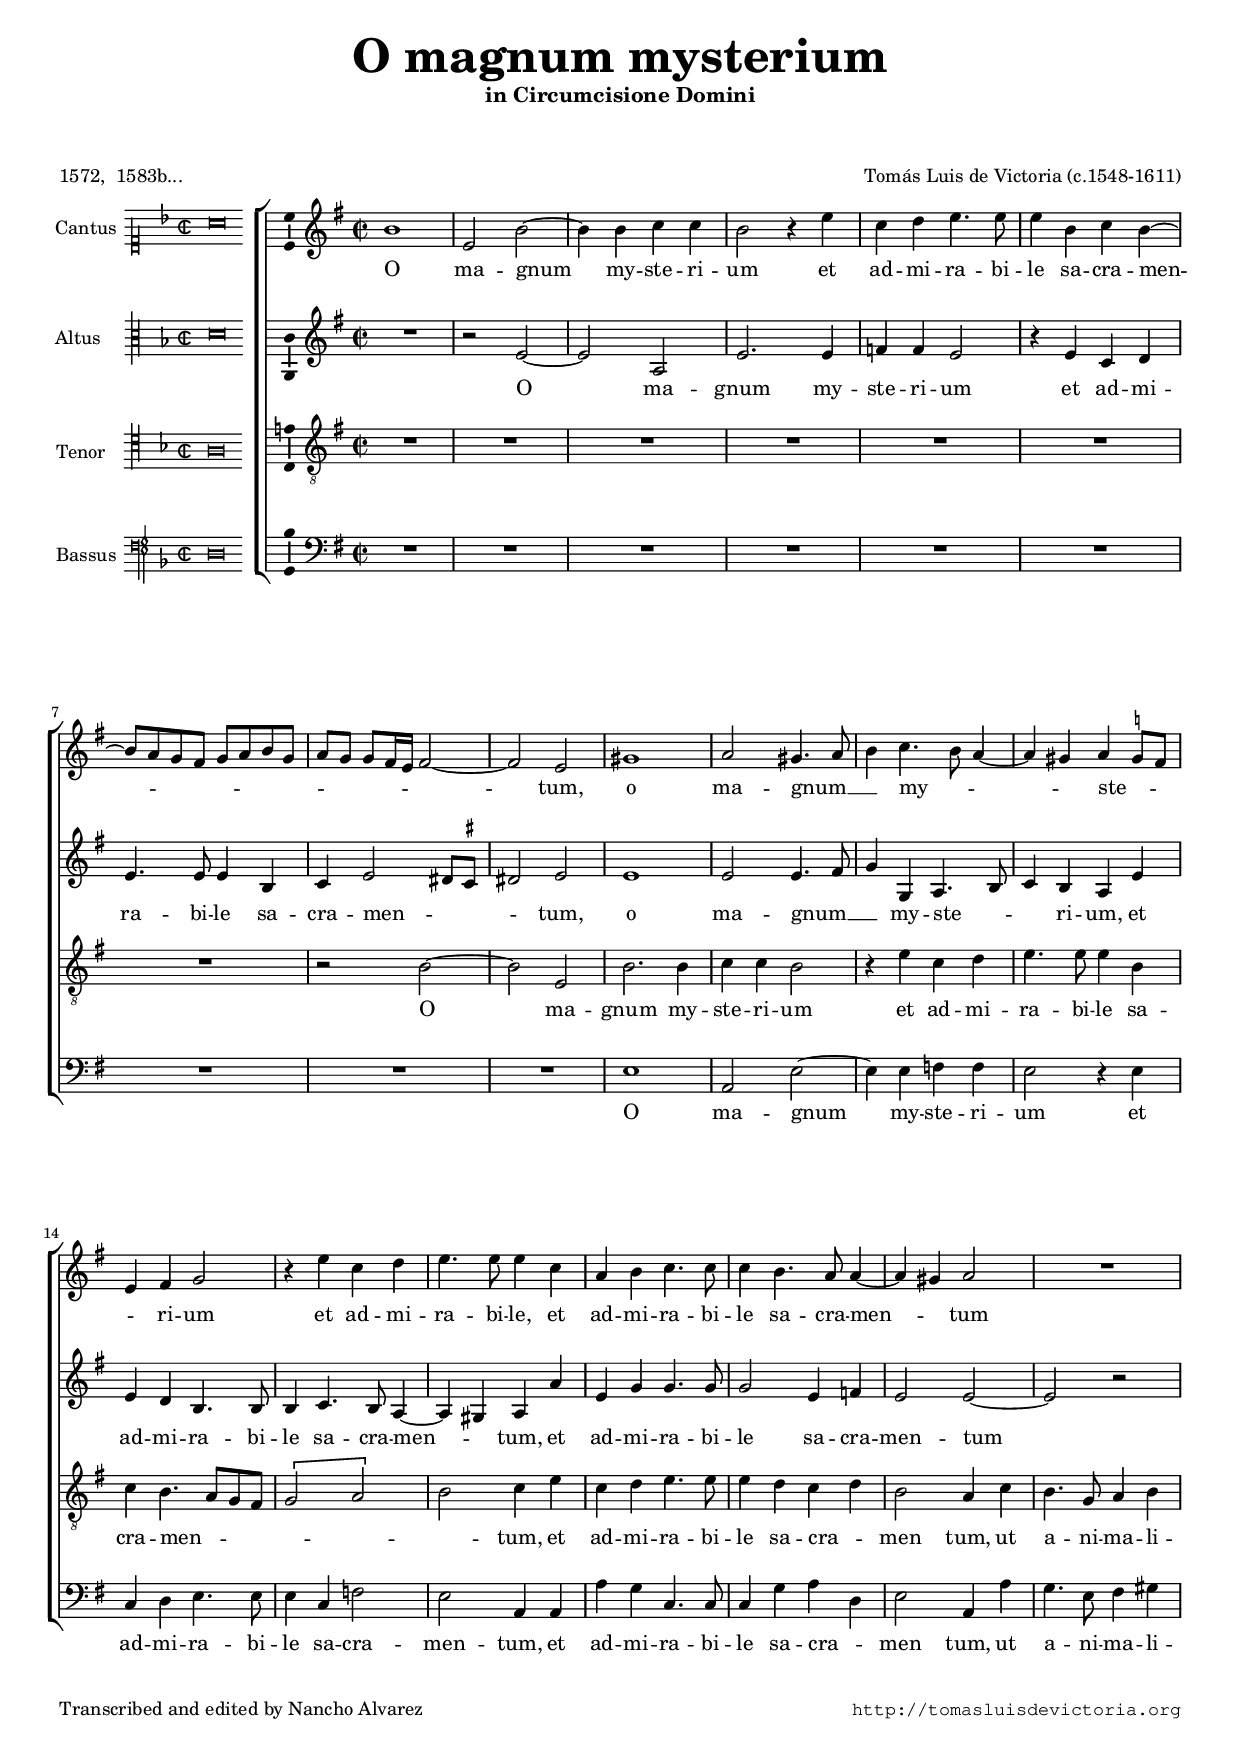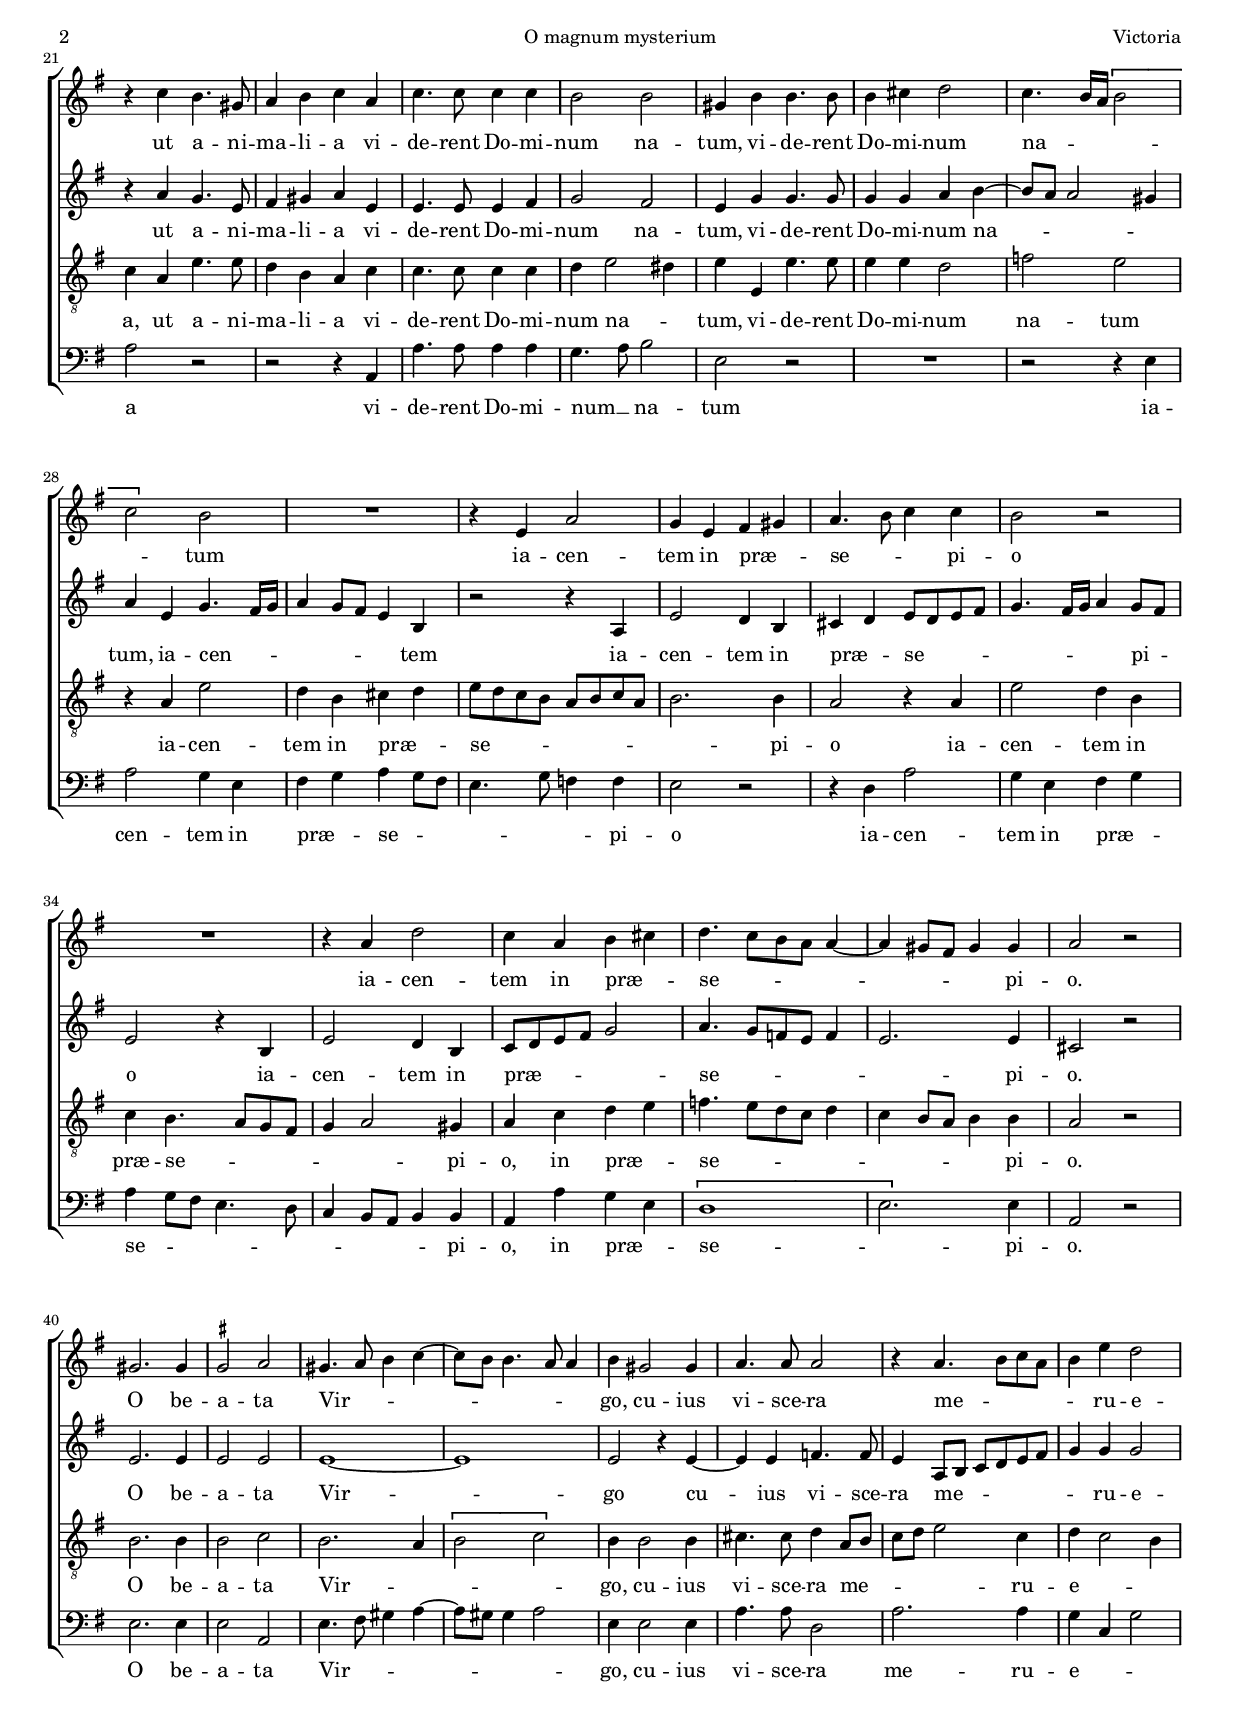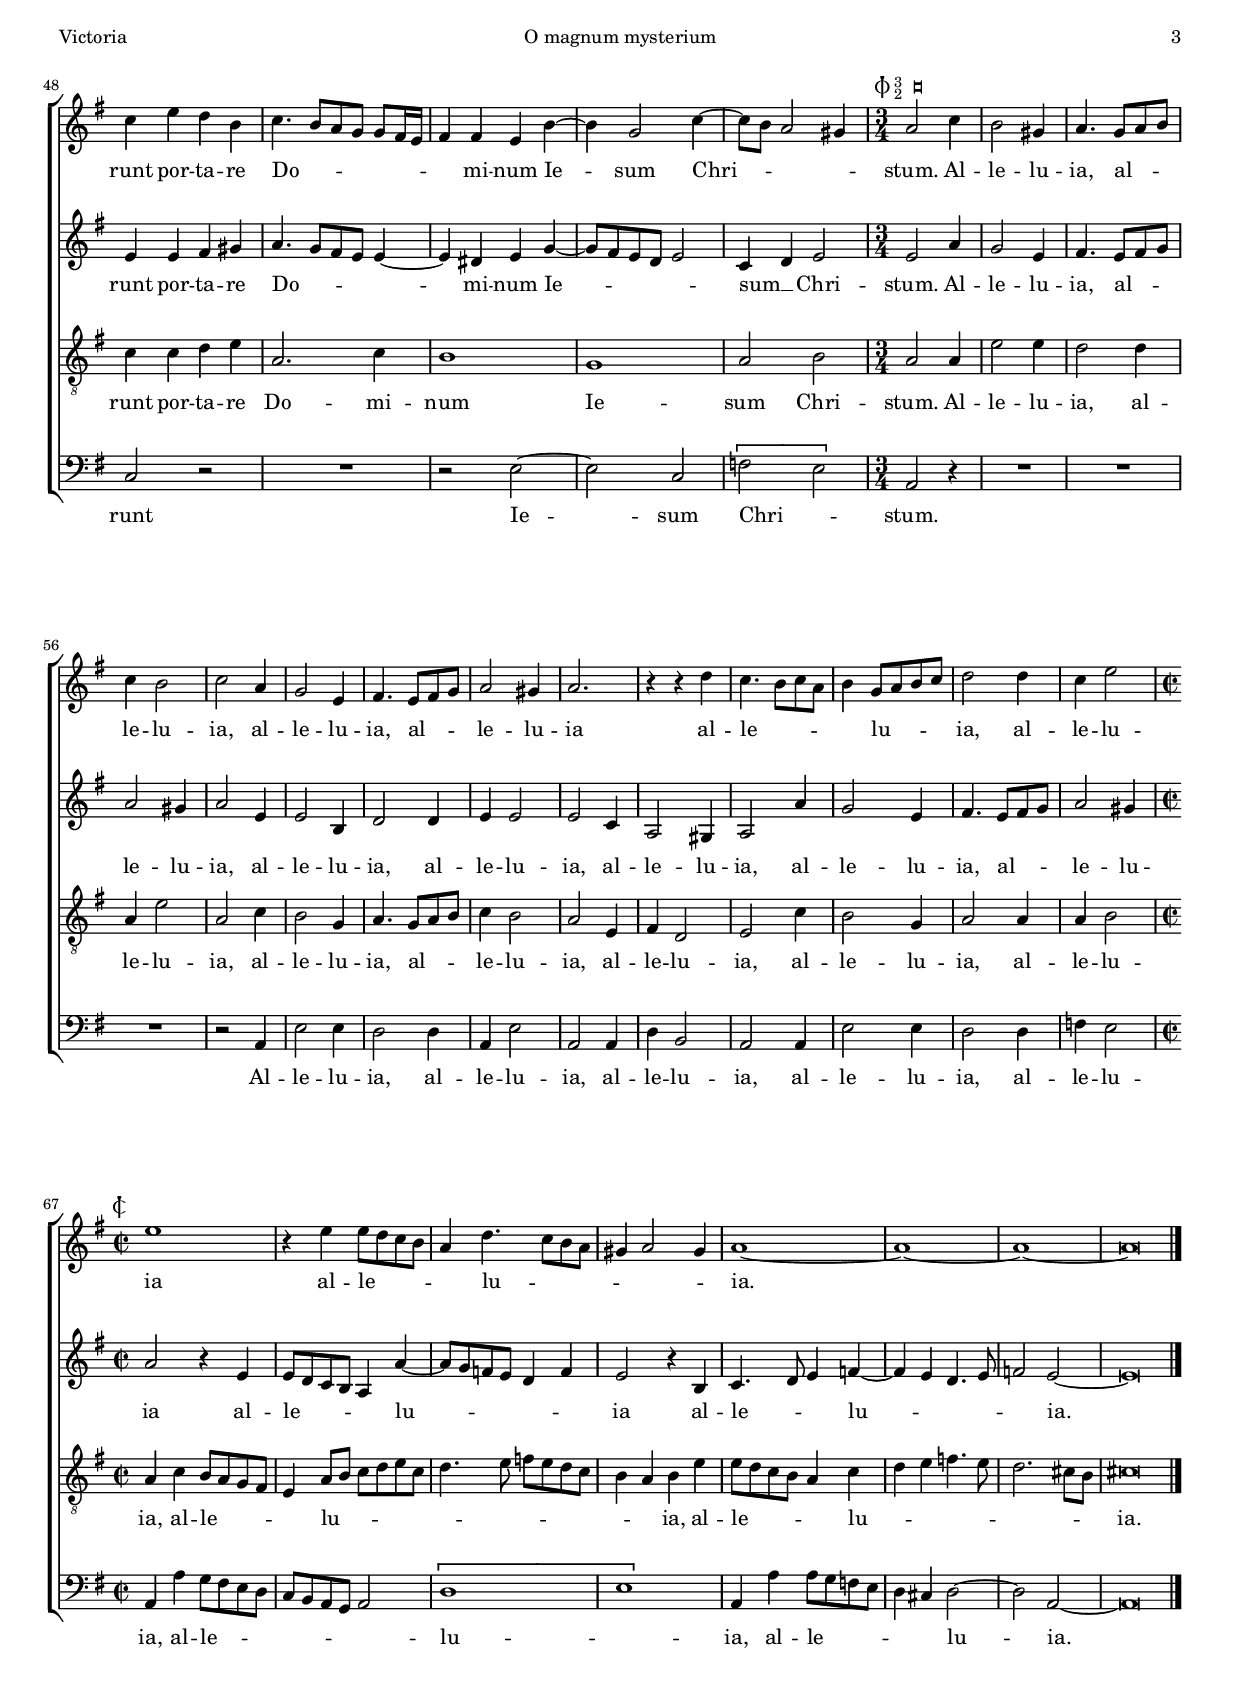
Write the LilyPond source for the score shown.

\version "2.22.0"

#(set-default-paper-size "a4")
#(set-global-staff-size 16.2)
#(ly:set-option 'point-and-click #f)
%mobile -s15.5 -i3.4

italicas=\override LyricText.font-shape = #'italic
rectas=\override LyricText.font-shape = #'upright
ss=\once \set suggestAccidentals = ##t
incipitwidth = 20

htitle="O magnum mysterium"
hcomposer="Victoria"

\header {
	title=\markup{\fontsize #4 "O magnum mysterium"}
	subtitle="in Circumcisione Domini"
	subsubtitle=\markup{\null \vspace #2 }
	composer="Tomás Luis de Victoria (c.1548-1611)"
        pdfauthor=\composer
	%opus="(-)"
	%poet="1572,  1583b,  1589a,  1589b,  1603"
	poet="1572,  1583b..."
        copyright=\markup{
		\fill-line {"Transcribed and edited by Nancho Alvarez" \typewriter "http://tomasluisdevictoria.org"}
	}
%	tagline=""
}


global =  {\time  2/2 \key d \minor  \skip 1*39 \break  
			\skip 1*13  \time 3/4 \skip 4*42 
			\time 2/2  \skip 1*8  \bar "|."}

cantus = {
	a'1 |
	d'2 a' ~ |
	a'4 a' bes' bes' |
	a'2 r4 d'' |
%5
	bes' c'' d''4. d''8 |
	d''4 a' bes' a' ~ |
	a'8 g' f' e' f' g' a' f' |
	 g'[ f']  f'[ e'16 d'] e'2 ~ |
	e' d' |
%10
	fis'1 |
	g'2 fis'4. g'8 |
	a'4 bes'4. a'8 g'4 ~ |
	g' fis' g' \ss f'8 e' |
	d'4 e' f'2 |
%15
	r4 d'' bes' c'' |
	d''4. d''8 d''4 bes' |
	g' a' bes'4. bes'8 |
	bes'4 a'4. g'8 g'4 ~ |
	g' fis' g'2 |
%20
	R1 |
	r4 bes' a'4. fis'8 |
	g'4 a' bes' g' |
	bes'4. bes'8 bes'4 bes' |
	a'2 a' |
%25
	fis'4 a' a'4. a'8 |
	a'4 b' c''2 |
	bes'4. a'16 g' \[a'2 |
	bes'\] a' |
	R1 |
%30
	r4 d' g'2 |
	f'4 d' e' fis' |
	g'4. a'8 bes'4 bes' |
	a'2 r |
	R1 |
%35
	r4 g' c''2 |
	bes'4 g' a' b' |
	c''4.  bes'8[ a' g'] g'4 ~ |
	g' fis'8 e' fis'4 fis' |
	g'2 r |
%40
	fis'2. fis'4 |
	\ss fis'2 g' |
	fis'4. g'8 a'4 bes' ~ |
	bes'8 a' a'4. g'8 g'4 |
	a' fis'2 fis'4 |
%45
	g'4. g'8 g'2 |
	r4 g'4. a'8 bes' g' |
	a'4 d'' c''2 |
	bes'4 d'' c'' a' |
	bes'4.  a'8[ g' f']  f'[ e'16 d'] |
%50
	e'4 e' d' a' ~ |
	a' f'2 bes'4 ~ |
	bes'8 a' g'2 fis'4 |
	\once \override TextScript.X-offset = #-3.7
        \once \override TextScript.padding = #1
        s4*0^\markup{\musicglyph "timesig.mensural34" \smaller \smaller \column { 3 \raise #1 2} \hspace #.7 \musicglyph "noteheads.sM1mensural" }
	g'2 bes'4 |
	a'2 fis'4 |
%55
	g'4.  f'8[ g' a'] |
	bes'4 a'2 |
	bes' g'4 |
	f'2 d'4 |
	e'4.  d'8[ e' f'] |
%60
	g'2 fis'4 |
	g'2. |
	r4 r c'' |
	bes'4.  a'8[ bes' g'] |
	a'4 f'8 g' a' bes' |
%65
	c''2 c''4 |
	bes' d''2 |
	\once \override TextScript.X-offset = #-3.8
        \once \override TextScript.padding = #1
        s4*0^\markup{\raise #.5 \musicglyph "timesig.mensural22"}
	d''1 |
	r4 d'' d''8 c'' bes' a' |
	g'4 c''4. bes'8 a' g' |
%70
	fis'4 g'2 fis'4 |
	g'1 ~ |
	g' ~ |
	g' ~ |
	g'\breve*1/2
}



altus ={
	R1 |
	r2 d' ~ |
	d' g |
	d'2. d'4 |
%5
	ees' ees' d'2 |
	r4 d' bes c' |
	d'4. d'8 d'4 a |
	bes d'2 cis'8 \ss b |
	cis'2 d' |
%10
	d'1 |
	d'2 d'4. e'8 |
	f'4 f g4. a8 |
	bes4 a g d' |
	d' c' a4. a8 |
%15
	a4 bes4. a8 g4 ~ |
	g fis g g' |
	d' f' f'4. f'8 |
	f'2 d'4 ees' |
	d'2 d' ~ |
%20
	d' r |
	r4 g' f'4. d'8 |
	e'4 fis' g' d' |
	d'4. d'8 d'4 e' |
	f'2 e' |
%25
	d'4 f' f'4. f'8 | %! fis en 1572
	f'4 f' g' a' ~ | 
	a'8 g' g'2 fis'4 |
	g' d' f'4. e'16 f' |
	g'4 f'8 e' d'4 a |
%30
	r2 r4 g |
	d'2 c'4 a |
	b c' d'8 c' d' e' |
	f'4. e'16 f' g'4 f'8 e' |
	d'2 r4 a |
%35
	d'2 c'4 a |
	bes8 c' d' e' f'2 |
	g'4.  f'8[ ees' d'] ees'4 |
	d'2. d'4 |
	b2 r |
%40
	d'2. d'4 |
	d'2 d' |
	d'1 ~ |
	d' |
	d'2 r4 d' ~ |
%45
	d' d' ees'4. ees'8 |
	d'4 g8 a bes c' d' e' |
	f'4 f' f'2 |
	d'4 d' e' fis' |
	g'4.  f'8[ e' d'] d'4 ~ |
%50
	d' cis' d' f' ~ |
	f'8 e' d' c' d'2 |
	bes4 c' d'2 |
	d' g'4 |
	f'2 d'4 |
%55
	e'4.  d'8[ e' f'] |
	g'2 fis'4 |
	g'2 d'4 |
	d'2 a4 |
	c'2 c'4 |
%60
	d' d'2 |
	d' bes4 |
	g2 fis4 |
	g2 g'4 |
	f'2 d'4 |
%65
	e'4.  d'8[ e' f'] |
	g'2 fis'4 |
	g'2 r4 d' |
	d'8 c' bes a g4 g' ~ |
	g'8 f' ees' d' c'4 ees' |
%70
	d'2 r4 a |
	bes4. c'8 d'4 ees' ~ |
	ees' d' c'4. d'8 |
	ees'2 d' ~ |
	d'\breve*1/2
}



tenor = {
	R1 |
	R |
	R |
	R |
%5
	R |
	R |
	R |
	r2 a ~ |
	a d |
%10
	a2. a4 |
	bes bes a2 |
	r4 d' bes c' |
	d'4. d'8 d'4 a |
	bes a4. g8 f e |
%15
	\[f2 g\] |
	a bes4 d' |
	bes c' d'4. d'8 |
	d'4 c' bes c' |
	a2 g4 bes |
%20
	a4. f8 g4 a | %! fis en 1572
	bes g d'4. d'8 |
	c'4 a g bes |
	bes4. bes8 bes4 bes |
	c' d'2 cis'4 |
%25
	d' d d'4. d'8 |
	d'4 d' c'2 |
	ees' d' |
	r4 g d'2 |
	c'4 a b c' |
%30
	d'8 c' bes a g a bes g |
	a2. a4 |
	g2 r4 g |
	d'2 c'4 a |
	bes a4. g8 f e |
%35
	f4 g2 fis4 |
	g bes c' d' |
	ees'4.  d'8[ c' bes] c'4 |
	bes a8 g a4 a |
	g2 r |
%40
	a2. a4 |
	a2 bes |
	a2. g4 |
	\[a2 bes\] |
	a4 a2 a4 |
%45
	b4. b8 c'4 g8 a |
	bes c' d'2 bes4 |
	c' bes2 a4 |
	bes bes c' d' |
	g2. bes4 |
%50
	a1 |
	f |
	g2 a |
	\time 3/4 g g4 |
	d'2 d'4 |
%55
	c'2 c'4 |
	g d'2 |
	g bes4 |
	a2 f4 |
	g4. f8 g a |
%60
	bes4 a2 |
	g d4 |
	e c2 |
	d bes4 |
	a2 f4 |
%65
	g2 g4 |
	g a2 |
	\time 4/4 g4 bes a8 g f e |
	d4 g8 a bes c' d' bes |
	c'4. d'8 ees' d' c' bes |
%70
	a4 g a d' |
	d'8 c' bes a g4 bes |
	c' d' ees'4. d'8 |
	c'2. b8 a |
	b\breve*1/2
}



bassus = {
	R1 |
	R |
	R |
	R |
%5
	R |
	R |
	R |
	R |
	R |
%10
	d |
	g,2 d ~ |
	d4 d ees ees |
	d2 r4 d |
	bes, c d4. d8 |
%15
	d4 bes, ees2 |
	d g,4 g, |
	g f bes,4. bes,8 |
	bes,4 f g c |
	d2 g,4 g |
%20
	f4. d8 e4 fis |
	g2 r |
	r r4 g, |
	g4. g8 g4 g |
	f4. g8 a2 |
%25
	d r |
	R1 |
	r2 r4 d |
	g2 f4 d |
	e f g f8 e |
%30
	d4. f8 ees4 ees |
	d2 r |
	r4 c g2 |
	f4 d e f |
	g f8 e d4. c8 |
%35
	bes,4 a,8 g, a,4 a, |
	g, g f d |
	\[c1 |
	d2.\] d4 |
	g,2 r |
%40
	d2. d4 |
	d2 g, |
	d4. e8 fis4 g ~ |
	g8 fis fis4 g2 |
	d4 d2 d4 |
%45
	g4. g8 c2 |
	g2. g4 |
	f bes, f2 |
	bes, r |
	R1 |
%50
	r2 d ~ |
	d bes, |
	\[ees d\] |
	g, r4 |
	R2.  |
%55
	R2.  |
	R2.  |
	r2 g,4 |
	d2 d4 |
	c2 c4 |
%60
	g, d2 |
	g, g,4 |
	c a,2 |
	g, g,4 |
	d2 d4 |
%65
	c2 c4 |
	ees d2 |
	g,4 g f8 e d c |
	bes, a, g, f, g,2 |
	\[c1 |
%70
	d\] |
	g,4 g g8 f ees d |
	c4 b, c2 ~ |
	c g, ~ |
	g,\breve*1/2
}




textocantus=\lyricmode {
O ma -- gnum my -- ste -- ri -- um
et ad -- mi -- ra -- bi -- le sa -- cra -- men -- _ _ _ _ _ _ _ _ _ _ _ _ _ tum,
o ma -- gnum __ _ _ my -- _ _ _ ste -- _ _ _ ri -- um
et ad -- mi -- ra -- bi -- le,
et ad -- mi -- ra -- bi -- le sa -- cra -- men -- _ tum
ut a -- ni -- ma -- li -- a vi -- de -- rent Do -- mi -- num na -- tum,
vi -- de -- rent Do -- mi -- num na -- _ _ _ _ tum
ia -- cen -- tem in præ -- _ se -- _ _ pi -- o
ia -- cen -- tem in præ -- _ se -- _ _ _ _ _ _ _ pi -- o.
O be -- a -- ta Vir -- _ _ _ _ _ _ _ go,
cu -- ius vi -- sce -- ra 
me -- _ _ _ _ ru -- e -- runt
por -- ta -- re Do -- _ _ _ _ _ _ _ mi -- num Ie -- sum Chri -- _ _ _ stum.
Al -- le -- lu -- ia, 
al -- _ _ le -- lu -- ia,
al -- le -- lu -- ia,
al -- _ _ le -- lu -- ia
al -- le -- _ _ _ _ lu -- _ _ _ ia,
al -- le -- lu -- ia
al -- le -- _ _ _ _ lu -- _ _ _ _ _ _ ia.  

}


textoaltus=\lyricmode {
O ma -- gnum  my -- ste -- ri -- um
et ad -- mi -- ra -- bi -- le sa -- cra -- men -- _ _ _ tum,
o ma -- gnum __ _ _ my -- ste -- _ _ ri -- um,
et ad -- mi -- ra -- bi -- le sa -- cra -- men -- _ tum,
et ad -- mi -- ra -- bi -- le sa -- cra -- men -- tum ut a -- ni -- ma -- li -- a vi -- de -- rent Do -- mi -- num na -- tum,
vi -- de -- rent Do -- mi -- num na -- _ _ _ tum,
ia -- cen -- _ _ _ _ _ _ tem 
ia -- cen -- tem in præ -- _ se -- _ _ _ _ _ _ _ pi -- _ o
ia -- cen -- tem in præ -- _ _ _ _ se -- _ _ _ _ _ pi -- o.
O be -- a -- ta Vir -- go
cu -- ius vi -- sce -- ra 
me -- _ _ _ _ _ _ ru -- e -- runt
por -- ta -- re Do -- _ _ _ _ mi -- num Ie -- _ _ _ _ sum __ _ Chri -- stum.
Al -- le -- lu -- ia, 
al -- _ _ le -- lu -- ia,
al -- le -- lu -- ia,
al -- le -- lu -- ia,
al -- le -- lu -- ia,
al -- le -- lu -- ia,
al -- _ _ le -- lu -- ia
al -- le -- _ _ _ _ lu -- _ _ _ _ _  ia
al -- le -- _ _ lu -- _ _ _ _ ia. }


textotenor=\lyricmode {
O ma -- gnum  my -- ste -- ri -- um
et ad -- mi -- ra -- bi -- le sa -- cra -- men -- _ _ _ _ _ _ tum,
et ad -- mi -- ra -- bi -- le sa -- cra -- _ men tum,
ut a -- ni -- ma -- li -- a,
ut a -- ni -- ma -- li -- a  
vi -- de -- rent Do -- mi -- num na -- _ tum,
vi -- de -- rent Do -- mi -- num na -- tum
ia -- cen --  tem 
in præ -- _ se -- _ _ _ _ _ _ _ _ pi -- o
ia -- cen -- tem in præ -- se -- _ _ _ _ _ pi -- o,
in præ -- _ se -- _ _ _ _ _ _ _ _ pi -- o.
O be -- a -- ta Vir -- _ _ _ go,
cu --  ius vi -- sce -- ra 
me -- _ _ _ _ ru -- e -- _ _ runt
por -- ta -- re Do -- mi -- num Ie --  sum  Chri -- stum.
Al -- le -- lu -- ia, 
al -- le -- lu -- ia,
al -- le -- lu -- ia,
al -- _ _ le -- lu -- ia,
al -- le -- lu -- ia,
al -- le -- lu -- ia,
al -- le -- lu -- ia,
al -- le -- _ _ _ _ lu -- _ _ _ _ _ _ _ _ _ _ _ _ _  ia,
al -- le -- _ _ _ _ lu -- _ _ _ _ _ _ _ ia. 
}


textobassus=\lyricmode { 
O ma -- gnum  my -- ste -- ri -- um
et ad -- mi -- ra -- bi -- le sa -- cra -- men -- tum,
et ad -- mi -- ra -- bi -- le sa -- cra -- _ men tum,
ut a -- ni -- ma -- li -- a
vi -- de -- rent Do -- mi -- num __ _ na -- tum
ia -- cen --  tem 
in præ -- _ se -- _ _ _ _ _ pi -- o
ia -- cen -- tem 
in præ -- _ se -- _ _ _ _ _ _ _ _ pi -- o,
in præ -- _ se -- _ pi -- o.
O be -- a -- ta Vir -- _ _ _ _ _ _ go,
cu --  ius vi -- sce -- ra 
me -- ru -- e -- _ _ runt
Ie -- sum  Chri -- _ stum.
Al -- le -- lu -- ia,
al -- le -- lu -- ia,
al -- le -- lu -- ia,
al -- le -- lu -- ia,
al -- le -- lu -- ia,
al -- le -- _ _ _ _ _ _ _ _ lu -- _  ia,
al -- le -- _ _ _ _ _ lu -- ia. 
}

incipitcantus=\markup{
	\score{
		{ 
		\set Staff.instrumentName="Cantus "
		\override NoteHead.style = #'neomensural
		\override Rest.style = #'neomensural
		\override Staff.TimeSignature.style = #'neomensural
		\cadenzaOn 
		\clef "petrucci-c1"
		\key f \major
		\time 2/2
		a'\breve
		} 
	\layout {
		\context {\Voice
			\remove Ligature_bracket_engraver
			\consists Mensural_ligature_engraver
		}
		line-width=\incipitwidth
		indent = 0
	}
	}
}


incipitaltus=\markup{
	\score{
		{ 
		\set Staff.instrumentName="Altus    "
		\override NoteHead.style = #'neomensural 
		\override Rest.style = #'neomensural
		\override Staff.TimeSignature.style = #'neomensural
		\cadenzaOn 
		\clef "petrucci-c3"
		\key f \major
		\time 2/2
		d'\breve
		} 
	\layout {
		\context {\Voice
			\remove Ligature_bracket_engraver
			\consists Mensural_ligature_engraver
		}
		line-width=\incipitwidth
		indent = 0
	}
	}
}


incipittenor=\markup{
	\score{
		{ 
		\set Staff.instrumentName="Tenor   "
		\override NoteHead.style = #'neomensural 
		\override Rest.style = #'neomensural
		\override Staff.TimeSignature.style = #'neomensural
		\cadenzaOn 
		\clef "petrucci-c4"
		\key f \major
		\time 2/2
		a\breve
		} 
	\layout {
		\context {\Voice
			\remove Ligature_bracket_engraver
			\consists Mensural_ligature_engraver
		}
		line-width=\incipitwidth
		indent=0
	}
	}
}


incipitbassus=\markup{
	\score{
		{ 
		\set Staff.instrumentName="Bassus "
		\override NoteHead.style = #'neomensural 
		\override Rest.style = #'neomensural
		\override Staff.TimeSignature.style = #'neomensural
		\cadenzaOn 
		\clef "petrucci-f4"
		\key f \major
		\time 2/2
		d\breve
		} 
	\layout {
		\context {\Voice
			\remove Ligature_bracket_engraver
			\consists Mensural_ligature_engraver
		}
		line-width=\incipitwidth
		indent = 0
	}
	}
}





\score {\transpose c' d'{
\new ChoirStaff<<

	\new Staff <<\global
	\new Voice="v1" {
		\set Staff.instrumentName=\incipitcantus
		\clef "treble"
		\cantus }
	\new Lyrics \lyricsto "v1" {\textocantus }
	>>

	
	\new Staff << \global
	\new Voice="v2" {
		\set Staff.instrumentName=\incipitaltus
		\clef "treble" 
		\altus}
	\new Lyrics \lyricsto "v2" {\textoaltus }
	>>

	
	\new Staff <<\global
	\new Voice="v3" {
		\set Staff.instrumentName=\incipittenor
		\clef "G_8"
		\tenor }
	\new Lyrics \lyricsto "v3" {\textotenor }
	>>
	

	\new Staff <<\global
	\new Voice="v4" {
		\set Staff.instrumentName=\incipitbassus
		\clef "bass" 
		\bassus }
	\new Lyrics \lyricsto "v4" {\textobassus }
	>>
	
>>

	}%transpose

\layout{ 
	\context {\Lyrics 
		\override VerticalAxisGroup.staff-affinity = #UP
		\override VerticalAxisGroup.nonstaff-relatedstaff-spacing =
			#'((basic-distance . 0) (minimum-distance . 0) (padding . 1))
		\override LyricText.font-size = #1.2
		\override LyricHyphen.minimum-distance = #0.5
	}
	\context {\Score 
		tempoHideNote = ##t
		\override BarNumber.padding = #2 
	}
	\context {\Voice 
		%melismaBusyProperties = #'()
		%autoBeaming = ##f
	}
	\context {\Staff 
                %\RemoveEmptyStaves
                %\override VerticalAxisGroup.remove-first = ##t
		\override VerticalAxisGroup.staff-staff-spacing =
			#'((basic-distance . 11) (minimum-distance . 0) (padding . 1))
		\consists Ambitus_engraver 
		\override LigatureBracket.padding = #1
	}
}

%\midi { \mtempo }

}


\paper{
	evenHeaderMarkup=\markup  \fill-line { \fromproperty #'page:page-number-string \htitle \hcomposer }
	oddHeaderMarkup= \markup  \fill-line { \on-the-fly #not-first-page \hcomposer \on-the-fly #not-first-page \htitle \on-the-fly #not-first-page \fromproperty #'page:page-number-string }
	%system-count=20
	%page-count = 8
	ragged-last-bottom = ##f
	indent=3.5\cm
	system-system-spacing =
	#'((basic-distance . 20) (minimum-distance . 0) (padding . 5))
	top-system-spacing = % header
	#'((basic-distance . 9) (minimum-distance . 0) (padding . 0))
	last-bottom-spacing = % footer
	#'((basic-distance . 12) (minimum-distance . 0) (padding . 0))
        markup-system-spacing.padding = #1.5
}



